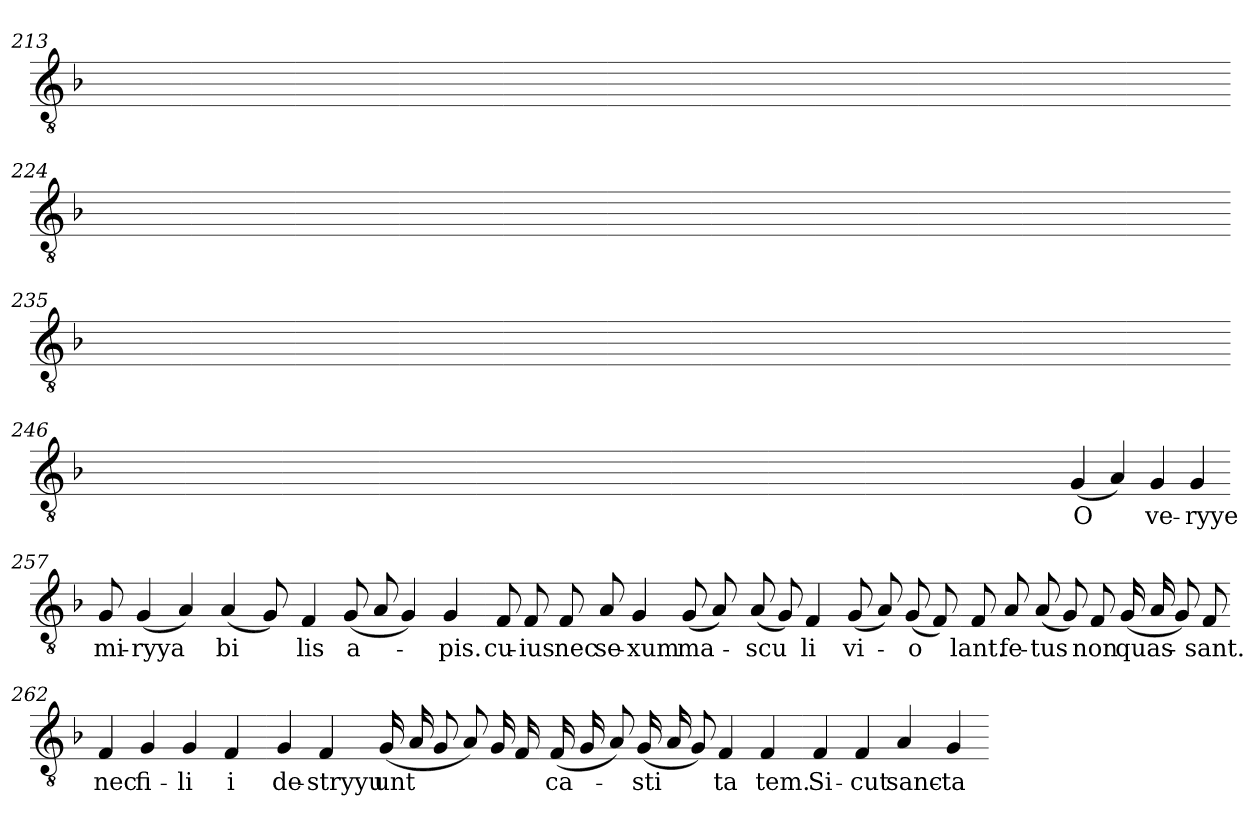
**kern	**text
*part1	*part1
*staff1	*staff1
*clefGv2	*
*k[b-]	*
=213	=213
1ryy	.
=214-	=214-
1ryy	.
=215-	=215-
1ryy	.
=216-	=216-
1ryy	.
=217-	=217-
1ryy	.
=218-	=218-
1ryy	.
=219-	=219-
1ryy	.
=220-	=220-
1ryy	.
=221-	=221-
1ryy	.
=222-	=222-
1ryy	.
=223-	=223-
1ryy	.
=224-	=224-
1ryy	.
=225-	=225-
1ryy	.
=226-	=226-
1ryy	.
=227-	=227-
1ryy	.
=228-	=228-
1ryy	.
=229-	=229-
1ryy	.
=230-	=230-
1ryy	.
=231-	=231-
1ryy	.
=232-	=232-
1ryy	.
=233-	=233-
1ryy	.
=234-	=234-
1ryy	.
=235-	=235-
1ryy	.
=236-	=236-
1ryy	.
=237-	=237-
1ryy	.
=238-	=238-
1ryy	.
=239-	=239-
1ryy	.
=240-	=240-
1ryy	.
=241-	=241-
1ryy	.
=242-	=242-
1ryy	.
=243-	=243-
1ryy	.
=244-	=244-
1ryy	.
=245-	=245-
1ryy	.
=246-	=246-
1ryy	.
=247-	=247-
1ryy	.
=248-	=248-
1ryy	.
=249-	=249-
1ryy	.
=250-	=250-
1ryy	.
=251-	=251-
1ryy	.
=252-	=252-
1ryy	.
=253-	=253-
1ryy	.
=254-	=254-
1ryy	.
=255-	=255-
1ryy	.
=256-	=256-
(4G	O
4A)	.
4G	ve-
4G	-ryye
=257-	=257-
8G	mi-
(4G	ryya
4A)	.
(4A	bi
8G)	.
=258-	=258-
4F	-lis
(8G	a-
8A	.
4G)	.
4G	-pis.
=259-	=259-
8F	cu-
8F	-ius
8F	nec
8A	se-
4G	-xum
(8G	ma-
8A)	.
=260-	=260-
(8A	scu
8G)	.
4F	-li
(8G	vi-
8A)	.
(8G	o
8F)	.
=261-	=261-
8F	-lant.
8A	fe-
(8A	-tus
8G)	.
8F	non
(16G	quas-
16A	.
8G)	.
8F	-sant.
=262-	=262-
4F	nec
4G	fi-
4G	li
4F	-i
=263-	=263-
4G	de-
4F	stryyu
(16G	-unt
16A	.
8G	.
8A)	.
16G	.
16F	.
=264-	=264-
(16F	ca-
16G	.
8A)	.
(16G	sti
16A	.
8G)	.
4F	ta
4F	-tem.
=265-	=265-
4F	Si-
4F	-cut
4A	sanc-
4G	-ta
=-	=-
*-	*-
